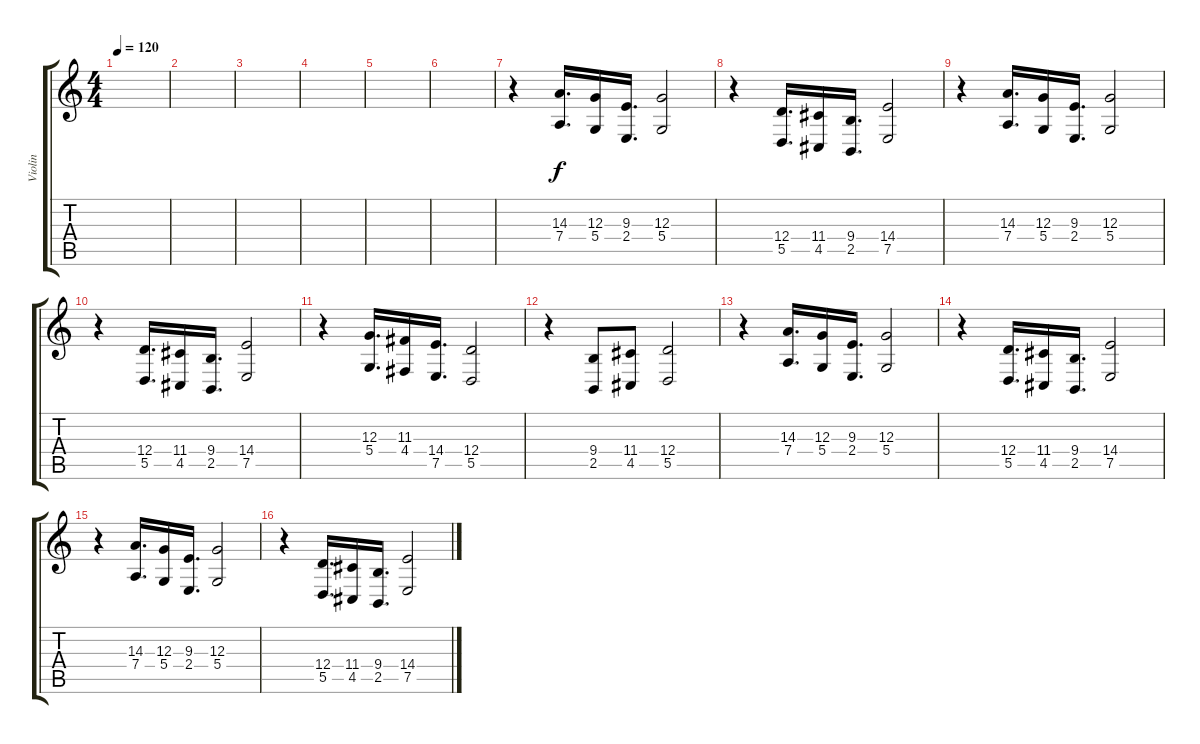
\track ("Violin" "Violin") {instrument violin}
\staff {score tabs}
\tuning (E4 B3 G3 D3 A2 E2) {hide}
\ts (4 4)
\tempo 120
\clef g2
\ks c
|
|
|
|
|
|
r.4 (14.3 7.4).16{d} (12.3 5.4).16 (9.3 2.4).16{d} (12.3 5.4).2 |
r.4 (12.4 5.5).16{d} (11.4 4.5).16 (9.4 2.5).16{d} (14.4 7.5).2 |
r.4 (14.3 7.4).16{d} (12.3 5.4).16 (9.3 2.4).16{d} (12.3 5.4).2 |
r.4 (12.4 5.5).16{d} (11.4 4.5).16 (9.4 2.5).16{d} (14.4 7.5).2 |
r.4 (12.3 5.4).16{d} (11.3 4.4).16 (14.4 7.5).16{d} (12.4 5.5).2 |
r.4 (9.4 2.5).8 (11.4 4.5).8 (12.4 5.5).2 |
r.4 (14.3 7.4).16{d} (12.3 5.4).16 (9.3 2.4).16{d} (12.3 5.4).2 |
r.4 (12.4 5.5).16{d} (11.4 4.5).16 (9.4 2.5).16{d} (14.4 7.5).2 |
r.4 (14.3 7.4).16{d} (12.3 5.4).16 (9.3 2.4).16{d} (12.3 5.4).2 |
r.4 (12.4 5.5).16{d} (11.4 4.5).16 (9.4 2.5).16{d} (14.4 7.5).2
